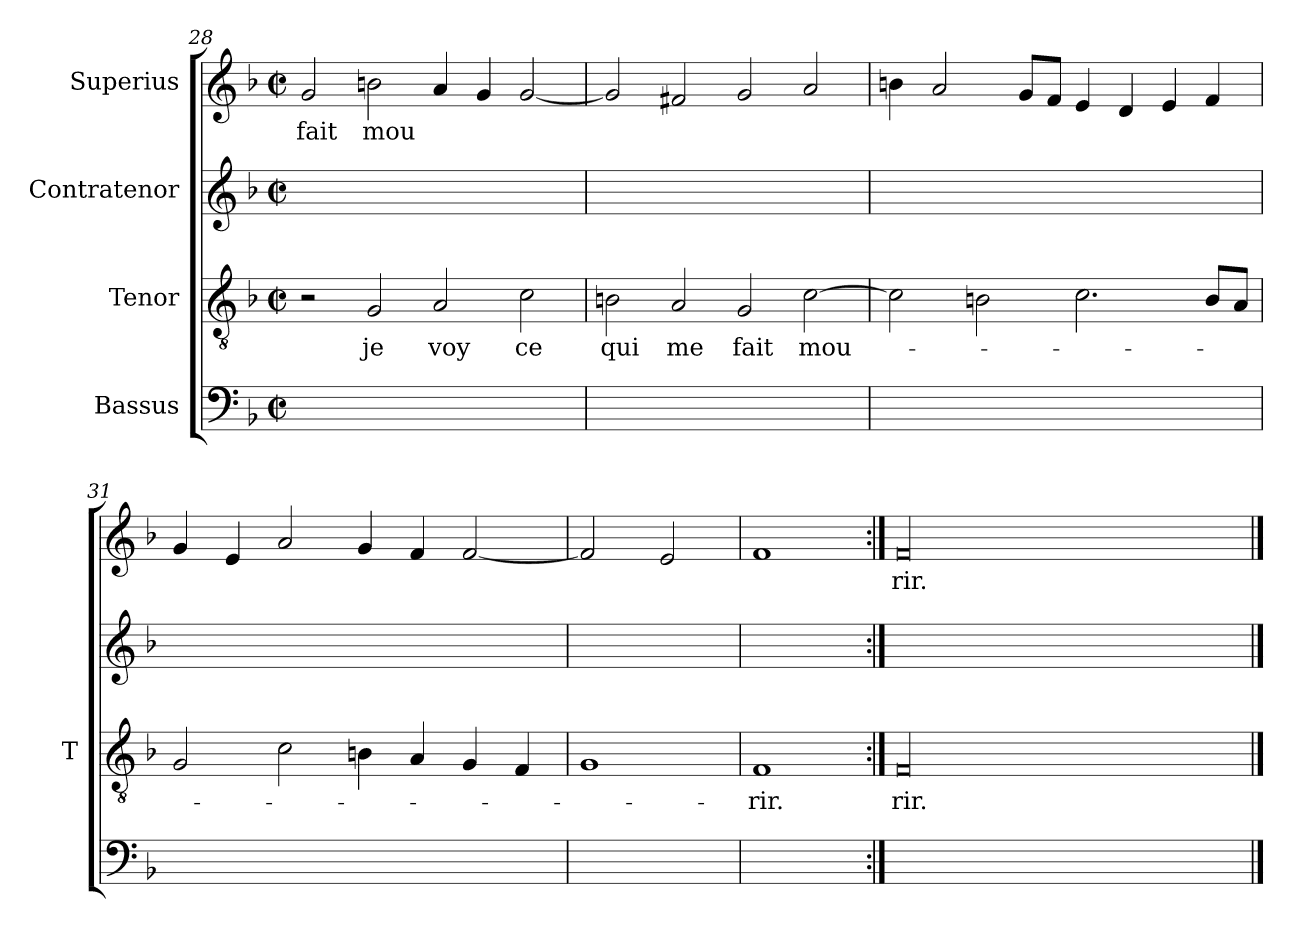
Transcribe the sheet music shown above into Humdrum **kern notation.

**kern	**kern	**text	**kern	**kern	**text
*part4	*part3	*part3	*part2	*part1	*part1
*staff4	*staff3	*staff3	*staff2	*staff1	*staff1
*I"Bassus	*I"Tenor	*	*I"Contratenor	*I"Superius	*
*	*I'T	*	*	*	*
*clefF4	*clefGv2	*	*clefG2	*clefG2	*
*k[b-]	*k[b-]	*	*k[b-]	*k[b-]	*
*F:	*F:	*	*F:	*F:	*
*M2/2	*M2/2	*	*M2/2	*M2/2	*
*met(c|)	*met(c|)	*	*met(c|)	*met(c|)	*
=28	=28	=28	=28	=28	=28
1ryy	2r	.	1ryy	2g	-fait
.	2G	-je	.	2b	mou-
1ryy	2A	-voy	1ryy	4a	.
.	.	.	.	4g	.
.	2c	-ce	.	[2g	.
=29	=29	=29	=29	=29	=29
1ryy	2B	-qui	1ryy	2g]	.
.	2A	-me	.	2f#X	.
1ryy	2G	-fait	1ryy	2g	.
.	[2c	mou-	.	2a	.
!!LO:PB:g=z
=30	=30	=30	=30	=30	=30
1ryy	2c]	.	1ryy	4b	.
.	.	.	.	2a	.
.	2B	.	.	.	.
.	.	.	.	8gL	.
.	.	.	.	8fJ	.
1ryy	2.c	.	1ryy	4e	.
.	.	.	.	4d	.
.	.	.	.	4e	.
.	8BL	.	.	4f	.
.	8AJ	.	.	.	.
=31	=31	=31	=31	=31	=31
1ryy	2G	.	1ryy	4g	.
.	.	.	.	4e	.
.	2c	.	.	2a	.
1ryy	4B	.	1ryy	4g	.
.	4A	.	.	4f	.
.	4G	.	.	[2f	.
.	4F	.	.	.	.
=32	=32	=32	=32	=32	=32
1ryy	1G	.	1ryy	2f]	.
.	.	.	.	2e	.
=33	=33	=33	=33	=33	=33
1ryy	1F	-rir.	1ryy	1f	-
=34:|!	=34:|!	=34:|!	=34:|!	=34:|!	=34:|!
1ryy	00F	-rir.	1ryy	00f	-rir.
0.ryy	.	.	0.ryy	.	.
==	==	==	==	==	==
*-	*-	*-	*-	*-	*-
